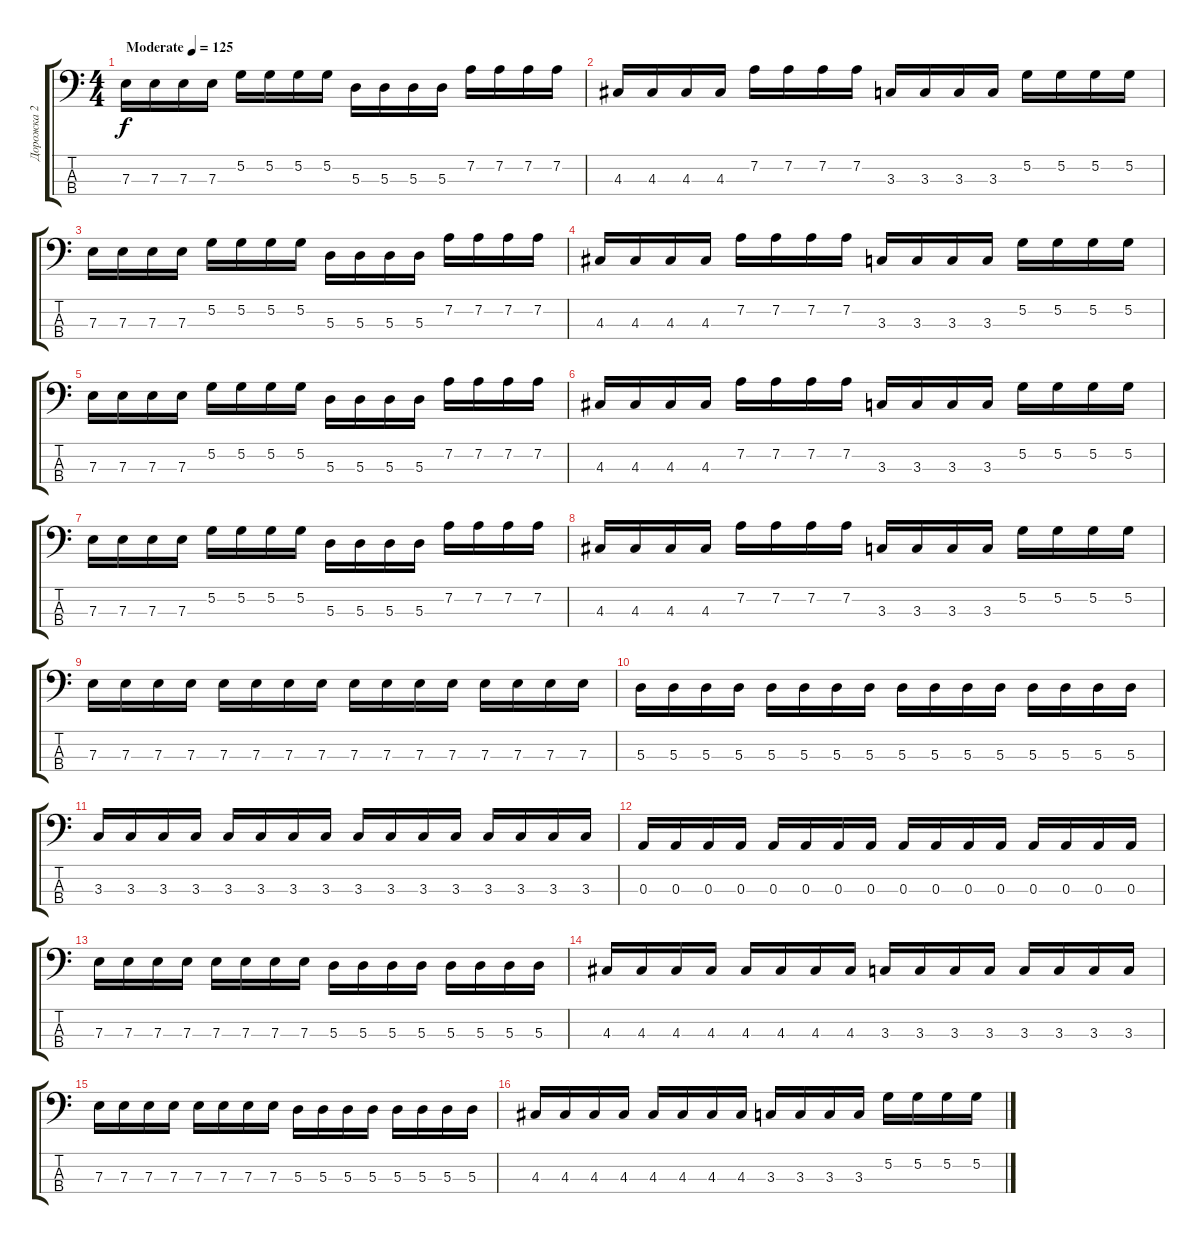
\track ("Дорожка 2" "Дорожка 2") {instrument electricbassfinger}
\staff {score tabs}
\tuning (G2 D2 A1 E1) {hide}
\ts (4 4)
\tempo (125 "Moderate")
\clef f4
\ks c
7.3.16{dy f instrument electricbassfinger} 7.3.16 7.3.16 7.3.16 5.2.16 5.2.16 5.2.16 5.2.16 5.3.16 5.3.16 5.3.16 5.3.16 7.2.16 7.2.16 7.2.16 7.2.16 |
4.3.16 4.3.16 4.3.16 4.3.16 7.2.16 7.2.16 7.2.16 7.2.16 3.3.16 3.3.16 3.3.16 3.3.16 5.2.16 5.2.16 5.2.16 5.2.16 |
7.3.16 7.3.16 7.3.16 7.3.16 5.2.16 5.2.16 5.2.16 5.2.16 5.3.16 5.3.16 5.3.16 5.3.16 7.2.16 7.2.16 7.2.16 7.2.16 |
4.3.16 4.3.16 4.3.16 4.3.16 7.2.16 7.2.16 7.2.16 7.2.16 3.3.16 3.3.16 3.3.16 3.3.16 5.2.16 5.2.16 5.2.16 5.2.16 |
7.3.16 7.3.16 7.3.16 7.3.16 5.2.16 5.2.16 5.2.16 5.2.16 5.3.16 5.3.16 5.3.16 5.3.16 7.2.16 7.2.16 7.2.16 7.2.16 |
4.3.16 4.3.16 4.3.16 4.3.16 7.2.16 7.2.16 7.2.16 7.2.16 3.3.16 3.3.16 3.3.16 3.3.16 5.2.16 5.2.16 5.2.16 5.2.16 |
7.3.16 7.3.16 7.3.16 7.3.16 5.2.16 5.2.16 5.2.16 5.2.16 5.3.16 5.3.16 5.3.16 5.3.16 7.2.16 7.2.16 7.2.16 7.2.16 |
4.3.16 4.3.16 4.3.16 4.3.16 7.2.16 7.2.16 7.2.16 7.2.16 3.3.16 3.3.16 3.3.16 3.3.16 5.2.16 5.2.16 5.2.16 5.2.16 |
7.3.16 7.3.16 7.3.16 7.3.16 7.3.16 7.3.16 7.3.16 7.3.16 7.3.16 7.3.16 7.3.16 7.3.16 7.3.16 7.3.16 7.3.16 7.3.16 |
5.3.16 5.3.16 5.3.16 5.3.16 5.3.16 5.3.16 5.3.16 5.3.16 5.3.16 5.3.16 5.3.16 5.3.16 5.3.16 5.3.16 5.3.16 5.3.16 |
3.3.16 3.3.16 3.3.16 3.3.16 3.3.16 3.3.16 3.3.16 3.3.16 3.3.16 3.3.16 3.3.16 3.3.16 3.3.16 3.3.16 3.3.16 3.3.16 |
0.3.16 0.3.16 0.3.16 0.3.16 0.3.16 0.3.16 0.3.16 0.3.16 0.3.16 0.3.16 0.3.16 0.3.16 0.3.16 0.3.16 0.3.16 0.3.16 |
7.3.16 7.3.16 7.3.16 7.3.16 7.3.16 7.3.16 7.3.16 7.3.16 5.3.16 5.3.16 5.3.16 5.3.16 5.3.16 5.3.16 5.3.16 5.3.16 |
4.3.16 4.3.16 4.3.16 4.3.16 4.3.16 4.3.16 4.3.16 4.3.16 3.3.16 3.3.16 3.3.16 3.3.16 3.3.16 3.3.16 3.3.16 3.3.16 |
7.3.16 7.3.16 7.3.16 7.3.16 7.3.16 7.3.16 7.3.16 7.3.16 5.3.16 5.3.16 5.3.16 5.3.16 5.3.16 5.3.16 5.3.16 5.3.16 |
4.3.16 4.3.16 4.3.16 4.3.16 4.3.16 4.3.16 4.3.16 4.3.16 3.3.16 3.3.16 3.3.16 3.3.16 5.2.16 5.2.16 5.2.16 5.2.16
